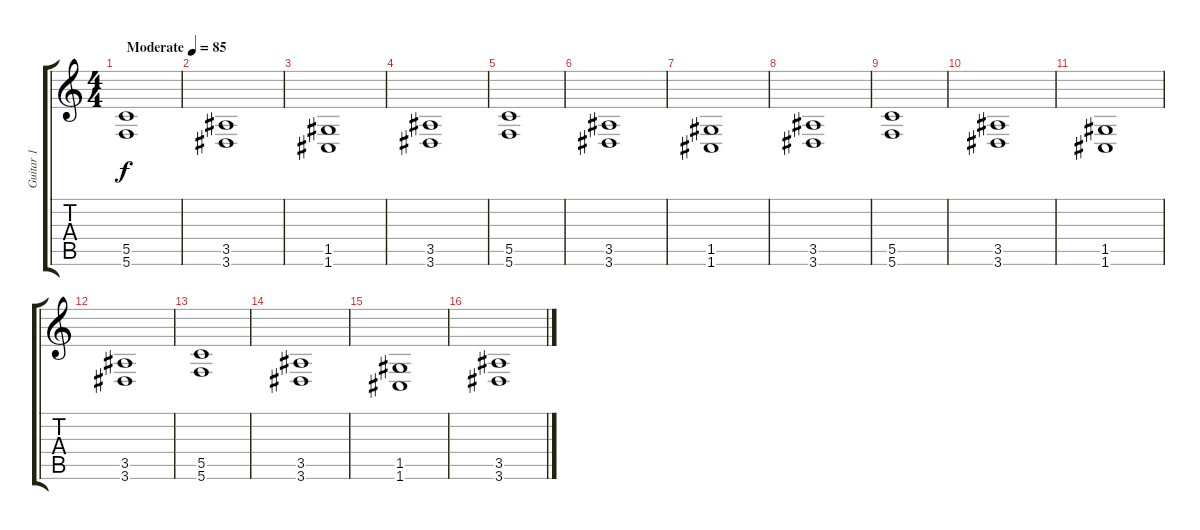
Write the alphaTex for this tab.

\track ("Guitar 1" "Guitar 1") {instrument distortionguitar}
\staff {score tabs}
\tuning (D4 A3 F3 C3 G2 C2) {hide}
\ts (4 4)
\tempo (85 "Moderate")
\clef g2
\ks c
(5.5 5.6).1{dy f instrument distortionguitar} |
(3.5 3.6).1 |
(1.5 1.6).1 |
(3.5 3.6).1 |
(5.5 5.6).1 |
(3.5 3.6).1 |
(1.5 1.6).1 |
(3.5 3.6).1 |
(5.5 5.6).1 |
(3.5 3.6).1 |
(1.5 1.6).1 |
(3.5 3.6).1 |
(5.5 5.6).1 |
(3.5 3.6).1 |
(1.5 1.6).1 |
(3.5 3.6).1
